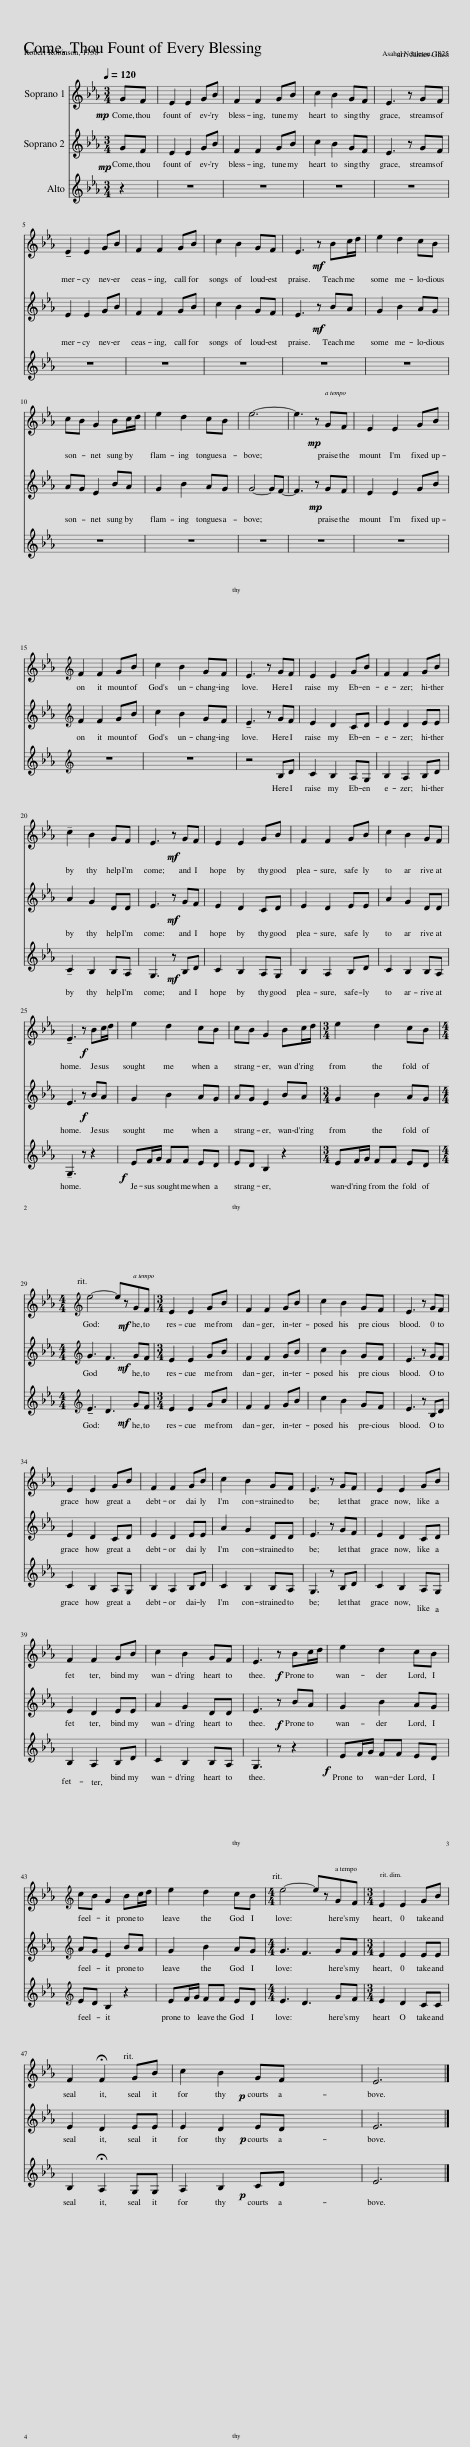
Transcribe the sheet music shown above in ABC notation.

X:1
%%score 1 2 3
L:1/8
Q:1/4=120
M:3/4
I:linebreak $
K:Eb
V:1 treble
V:2 treble
V:3 treble
V:1
!mp! GF | E2 E2 GB | F2 F2 GB | c2 B2 GF | E3 z GF |$ %5
 !tenuto!E2 E2 GB | F2 F2 GB | c2 B2 GF | E3!mf! z Bc/d/ | e2 d2 cB |$ %10
 cB G2 Bc/d/ | e2 d2 cB | e6- | e3!mp! z GF | E2 E2 GB |$ %15
[K:treble] F2 F2 GB | c2 B2 GF | E3 z GF | E2 E2 GB | F2 F2 GB |$ %20
 !tenuto!c2 B2 GF | E3!mf! z GF | E2 E2 GB | F2 F2 GB | c2 B2 GF |$ %25
 !tenuto!E3!f! z Bc/d/ | e2 d2 cB | cB G2 Bc/d/ |[M:3/4] e2 d2 cB |$[M:4/4][K:treble] e4- e!mf!zGF | %30
[M:3/4] E2 E2 GB | F2 F2 GB | c2 B2 GF | E3 z GF |$ E2 E2 GB | %35
 F2 F2 GB | c2 B2 GF | E3 z GF | E2 E2 GB |$ F2 F2 GB | %40
 c2 B2 GF | E3!f! z Bc/d/ | e2 d2 cB |$[K:treble] cB G2 Bc/d/ | e2 d2 cB | %45
[M:4/4] e4- ezGF |[M:3/4] E2 E2 GB |$ F2 !fermata!F2 GB | c2 B2!p! GF x6 | E6 |] %50
V:2
!mp! GF | E2 E2 GB | F2 F2 GB | c2 B2 GF | E3 z GF |$ %5
 E2 E2 GB | F2 F2 GB | c2 B2 GF | E3!mf! z BA | G2 B2 AG |$ %10
 AG E2 BA | G2 B2 AG | G4- GF- | F3!mp! z GF | E2 E2 GB |$ %15
[K:treble] F2 F2 GB | c2 B2 GF | !tenuto!E3 z GF | E2 D2 CD | E2 D2 EE |$ %20
 A2 G2 DD | E3!mf! z GF | E2 D2 CD | E2 D2 EE | A2 G2 DD |$ %25
 E3!f! z BA | G2 B2 AG | AG E2 BA |[M:3/4] G2 B2 AG |$[M:4/4][K:treble] G3 F3!mf! GF | %30
[M:3/4] E2 E2 GB | F2 F2 GB | c2 B2 GF | E3 z GF |$ E2 D2 CD | %35
 E2 D2 EE | A2 G2 DD | E3 z GF | E2 D2 CD |$ E2 D2 EE | %40
 A2 G2 DD | E3!f! z BA | G2 B2 AG |$[K:treble] AG E2 BA | G2 B2 AG | %45
[M:4/4] G3 F3 GF |[M:3/4] E2 E2 EE |$ E2 D2 EE | E2 D2!p! ED x6 | E6 |] %50
V:3
 z2 | z6 | z6 | z6 | z6 |$ %5
 z6 | z6 | z6 | z6 | z6 |$ %10
 z6 | z6 | z6 | z6 | z6 |$ %15
[K:treble] z6 | z6 | z4 B,D | C2 B,2 A,G, | B,2 A,2 B,D |$ %20
 !tenuto!C2 B,2 B,A, | G,3!mf! z B,D | C2 B,2 A,G, | B,2 A,2 B,D | C2 B,2 B,A, |$ %25
 !tenuto!G,3 z z2 |!f! EF/G/ FF ED | ED B,2 z2 |[M:3/4] EF/G/ FF ED |$[M:4/4][K:treble] !tenuto!E3 D3!mf! GF | %30
[M:3/4] E2 E2 GB | F2 F2 GB | c2 B2 GF | E3 z B,D |$ C2 B,2 A,G, | %35
 B,2 A,2 B,D | C2 B,2 B,A, | G,3 z B,D | C2 B,2 A,G, |$ B,2 A,2 B,D | %40
 C2 B,2 B,A, | G,3 z z2 |!f! EF/G/ FF ED |$[K:treble] ED B,2 z2 | EF/G/ FF ED | %45
[M:4/4] E3 D3 GF |[M:3/4] E2 D2 CC |$ B,2 !fermata!A,2 G,G, | A,2 B,2!p! CD x6 | E6 |] %50
